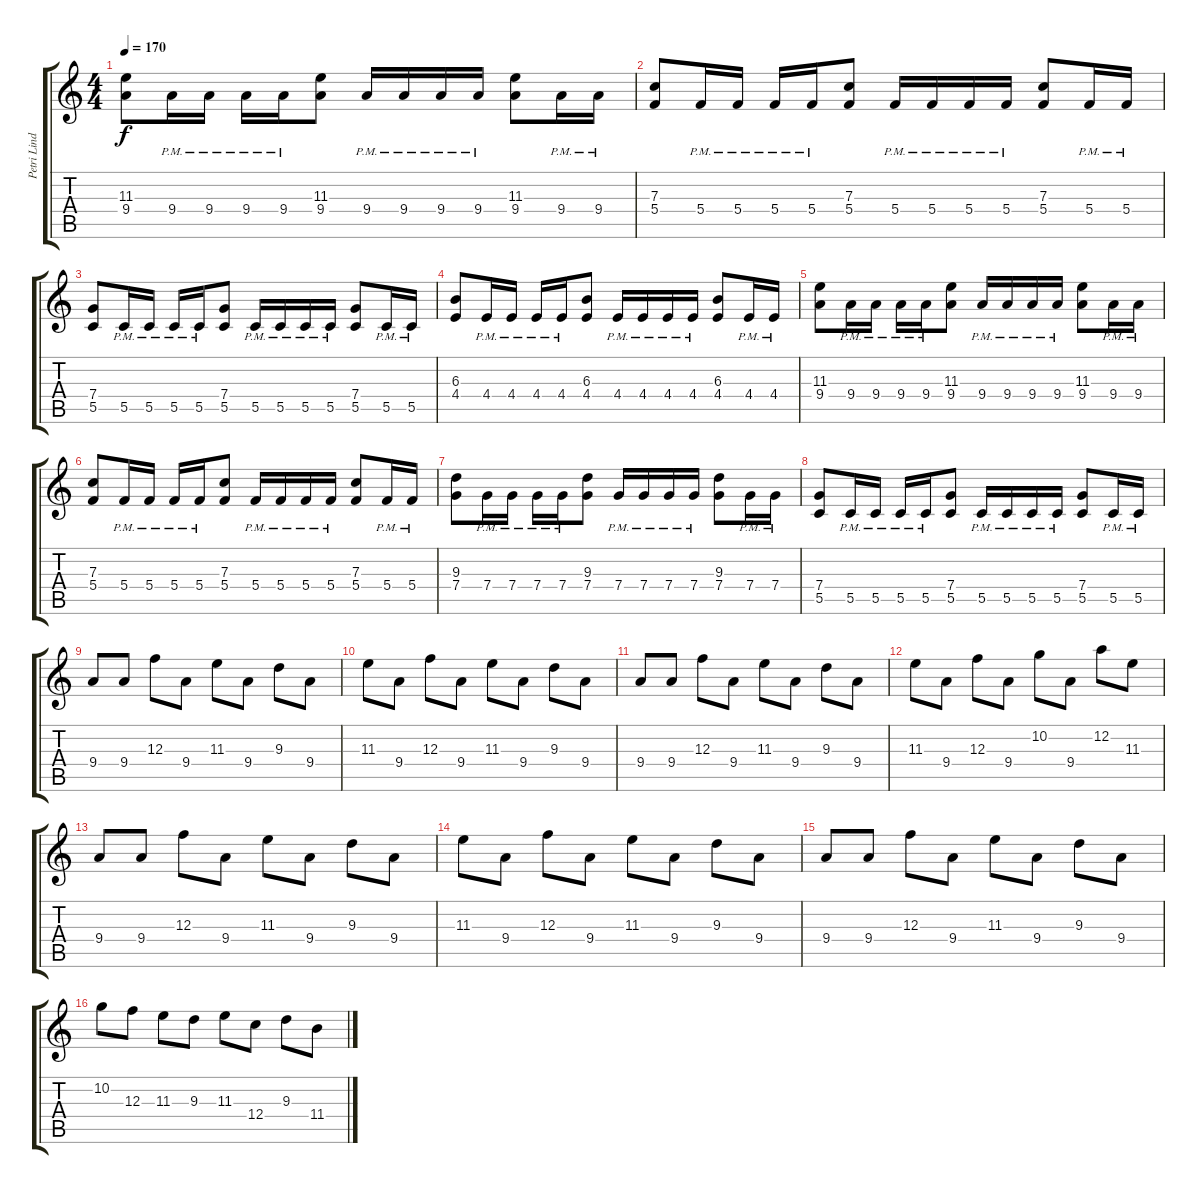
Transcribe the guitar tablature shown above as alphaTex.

\track ("Petri Lindroos" "Petri Lind") {instrument distortionguitar}
\staff {score tabs}
\tuning (D4 A3 F3 C3 G2 D2) {hide}
\ts (4 4)
\tempo 170
\clef g2
\ks c
(11.3 9.4).8{dy f} 9.4{pm}.16 9.4{pm}.16 9.4{pm}.16 9.4{pm}.16 (11.3 9.4).8 9.4{pm}.16 9.4{pm}.16 9.4{pm}.16 9.4{pm}.16 (11.3 9.4).8 9.4{pm}.16 9.4{pm}.16 |
(7.3 5.4).8 5.4{pm}.16 5.4{pm}.16 5.4{pm}.16 5.4{pm}.16 (7.3 5.4).8 5.4{pm}.16 5.4{pm}.16 5.4{pm}.16 5.4{pm}.16 (7.3 5.4).8 5.4{pm}.16 5.4{pm}.16 |
(7.4 5.5).8 5.5{pm}.16 5.5{pm}.16 5.5{pm}.16 5.5{pm}.16 (7.4 5.5).8 5.5{pm}.16 5.5{pm}.16 5.5{pm}.16 5.5{pm}.16 (7.4 5.5).8 5.5{pm}.16 5.5{pm}.16 |
(6.3 4.4).8 4.4{pm}.16 4.4{pm}.16 4.4{pm}.16 4.4{pm}.16 (6.3 4.4).8 4.4{pm}.16 4.4{pm}.16 4.4{pm}.16 4.4{pm}.16 (6.3 4.4).8 4.4{pm}.16 4.4{pm}.16 |
(11.3 9.4).8 9.4{pm}.16 9.4{pm}.16 9.4{pm}.16 9.4{pm}.16 (11.3 9.4).8 9.4{pm}.16 9.4{pm}.16 9.4{pm}.16 9.4{pm}.16 (11.3 9.4).8 9.4{pm}.16 9.4{pm}.16 |
(7.3 5.4).8 5.4{pm}.16 5.4{pm}.16 5.4{pm}.16 5.4{pm}.16 (7.3 5.4).8 5.4{pm}.16 5.4{pm}.16 5.4{pm}.16 5.4{pm}.16 (7.3 5.4).8 5.4{pm}.16 5.4{pm}.16 |
(9.3 7.4).8 7.4{pm}.16 7.4{pm}.16 7.4{pm}.16 7.4{pm}.16 (9.3 7.4).8 7.4{pm}.16 7.4{pm}.16 7.4{pm}.16 7.4{pm}.16 (9.3 7.4).8 7.4{pm}.16 7.4{pm}.16 |
(7.4 5.5).8 5.5{pm}.16 5.5{pm}.16 5.5{pm}.16 5.5{pm}.16 (7.4 5.5).8 5.5{pm}.16 5.5{pm}.16 5.5{pm}.16 5.5{pm}.16 (7.4 5.5).8 5.5{pm}.16 5.5{pm}.16 |
9.4.8 9.4.8 12.3.8 9.4.8 11.3.8 9.4.8 9.3.8 9.4.8 |
11.3.8 9.4.8 12.3.8 9.4.8 11.3.8 9.4.8 9.3.8 9.4.8 |
9.4.8 9.4.8 12.3.8 9.4.8 11.3.8 9.4.8 9.3.8 9.4.8 |
11.3.8 9.4.8 12.3.8 9.4.8 10.2.8 9.4.8 12.2.8 11.3.8 |
9.4.8 9.4.8 12.3.8 9.4.8 11.3.8 9.4.8 9.3.8 9.4.8 |
11.3.8 9.4.8 12.3.8 9.4.8 11.3.8 9.4.8 9.3.8 9.4.8 |
9.4.8 9.4.8 12.3.8 9.4.8 11.3.8 9.4.8 9.3.8 9.4.8 |
10.2.8 12.3.8 11.3.8 9.3.8 11.3.8 12.4.8 9.3.8 11.4.8
